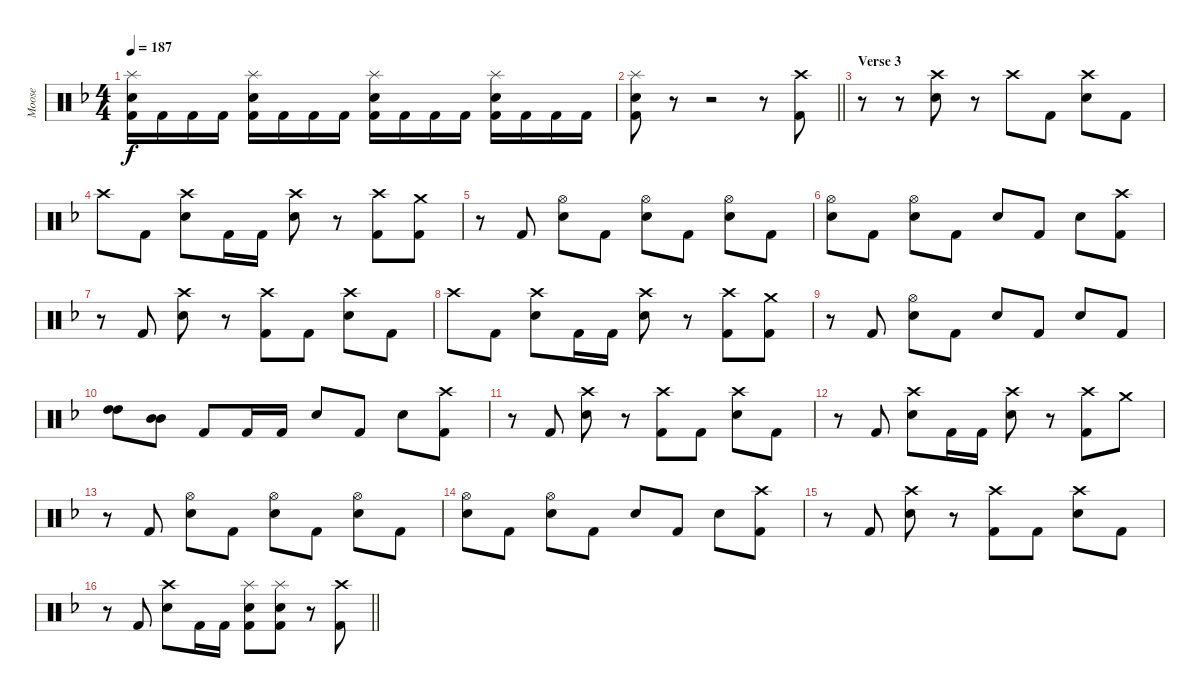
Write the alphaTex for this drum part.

\track ("Moose" "Moose") {instrument percussion}
\staff {score}
\articulation defaults
\ts (4 4)
\tempo 187
\clef neutral
\ks dminor
("Splash (hit)" "Electric Snare (hit)" "Kick (hit) 2").16{dy f} "Kick (hit) 2".16 "Kick (hit) 2".16 "Kick (hit) 2".16 ("Splash (hit)" "Electric Snare (hit)" "Kick (hit) 2").16 "Kick (hit) 2".16 "Kick (hit) 2".16 "Kick (hit) 2".16 ("Splash (hit)" "Electric Snare (hit)" "Kick (hit) 2").16 "Kick (hit) 2".16 "Kick (hit) 2".16 "Kick (hit) 2".16 ("Splash (hit)" "Electric Snare (hit)" "Kick (hit) 2").16 "Kick (hit) 2".16 "Kick (hit) 2".16 "Kick (hit) 2".16 |
\barLineRight lightlight
("Splash (hit)" "Electric Snare (hit)" "Kick (hit) 2").8 r.8 r.2 r.8 ("Crash high (hit)" "Kick (hit) 2").8 |
\section ("" "Verse 3")
r.8 r.8 ("Crash high (hit)" "Electric Snare (hit)").8 r.8 "Crash high (hit)".8 "Kick (hit) 2".8 ("Crash high (hit)" "Electric Snare (hit)").8 "Kick (hit) 2".8 |
"Crash high (hit)".8 "Kick (hit) 2".8 ("Crash high (hit)" "Electric Snare (hit)").8 "Kick (hit) 2".16 "Kick (hit) 2".16 ("Crash high (hit)" "Electric Snare (hit)").8 r.8 ("Crash high (hit)" "Kick (hit) 2").8 ("Crash medium (hit)" "Kick (hit) 2").8 |
r.8 "Kick (hit) 2".8 ("Hi-Hat (open)" "Electric Snare (hit)").8 "Kick (hit) 2".8 ("Hi-Hat (open)" "Electric Snare (hit)").8 "Kick (hit) 2".8 ("Hi-Hat (open)" "Electric Snare (hit)").8 "Kick (hit) 2".8 |
("Hi-Hat (open)" "Electric Snare (hit)").8 "Kick (hit) 2".8 ("Hi-Hat (open)" "Electric Snare (hit)").8 "Kick (hit) 2".8 "Electric Snare (hit)".8 "Kick (hit) 2".8 "Electric Snare (hit)".8 ("Crash high (hit)" "Kick (hit) 2").8 |
r.8 "Kick (hit) 2".8 ("Crash high (hit)" "Electric Snare (hit)").8 r.8 ("Crash high (hit)" "Kick (hit) 2").8 "Kick (hit) 2".8 ("Crash high (hit)" "Electric Snare (hit)").8 "Kick (hit) 2".8 |
"Crash high (hit)".8 "Kick (hit) 2".8 ("Crash high (hit)" "Electric Snare (hit)").8 "Kick (hit) 2".16 "Kick (hit) 2".16 ("Crash high (hit)" "Electric Snare (hit)").8 r.8 ("Crash high (hit)" "Kick (hit) 2").8 ("Crash medium (hit)" "Kick (hit) 2").8 |
r.8 "Kick (hit) 2".8 ("Hi-Hat (open)" "Electric Snare (hit)").8 "Kick (hit) 2".8 "Electric Snare (hit)".8 "Kick (hit) 2".8 "Electric Snare (hit)".8 "Kick (hit) 2".8 |
("High Tom (hit)" "High Tom (hit)").8 ("Mid Tom (hit)" "Mid Tom (hit)").8 "Kick (hit) 2".8 "Kick (hit) 2".16 "Kick (hit) 2".16 "Electric Snare (hit)".8 "Kick (hit) 2".8 "Electric Snare (hit)".8 ("Crash high (hit)" "Kick (hit) 2").8 |
r.8 "Kick (hit) 2".8 ("Crash high (hit)" "Electric Snare (hit)").8 r.8 ("Crash high (hit)" "Kick (hit) 2").8 "Kick (hit) 2".8 ("Crash high (hit)" "Electric Snare (hit)").8 "Kick (hit) 2".8 |
r.8 "Kick (hit) 2".8 ("Crash high (hit)" "Electric Snare (hit)").8 "Kick (hit) 2".16 "Kick (hit) 2".16 ("Crash high (hit)" "Electric Snare (hit)").8 r.8 ("Crash high (hit)" "Kick (hit) 2").8 "Crash medium (hit)".8 |
r.8 "Kick (hit) 2".8 ("Hi-Hat (open)" "Electric Snare (hit)").8 "Kick (hit) 2".8 ("Hi-Hat (open)" "Electric Snare (hit)").8 "Kick (hit) 2".8 ("Hi-Hat (open)" "Electric Snare (hit)").8 "Kick (hit) 2".8 |
("Hi-Hat (open)" "Electric Snare (hit)").8 "Kick (hit) 2".8 ("Hi-Hat (open)" "Electric Snare (hit)").8 "Kick (hit) 2".8 "Electric Snare (hit)".8 "Kick (hit) 2".8 "Electric Snare (hit)".8 ("Crash high (hit)" "Kick (hit) 2").8 |
r.8 "Kick (hit) 2".8 ("Crash high (hit)" "Electric Snare (hit)").8 r.8 ("Crash high (hit)" "Kick (hit) 2").8 "Kick (hit) 2".8 ("Crash high (hit)" "Electric Snare (hit)").8 "Kick (hit) 2".8 |
\barLineRight lightlight
r.8 "Kick (hit) 2".8 ("Crash high (hit)" "Electric Snare (hit)").8 "Kick (hit) 2".16 "Kick (hit) 2".16 ("Splash (hit)" "Electric Snare (hit)" "Kick (hit) 2").8 ("Splash (hit)" "Electric Snare (hit)" "Kick (hit) 2").8 r.8 ("Crash high (hit)" "Kick (hit) 2").8
